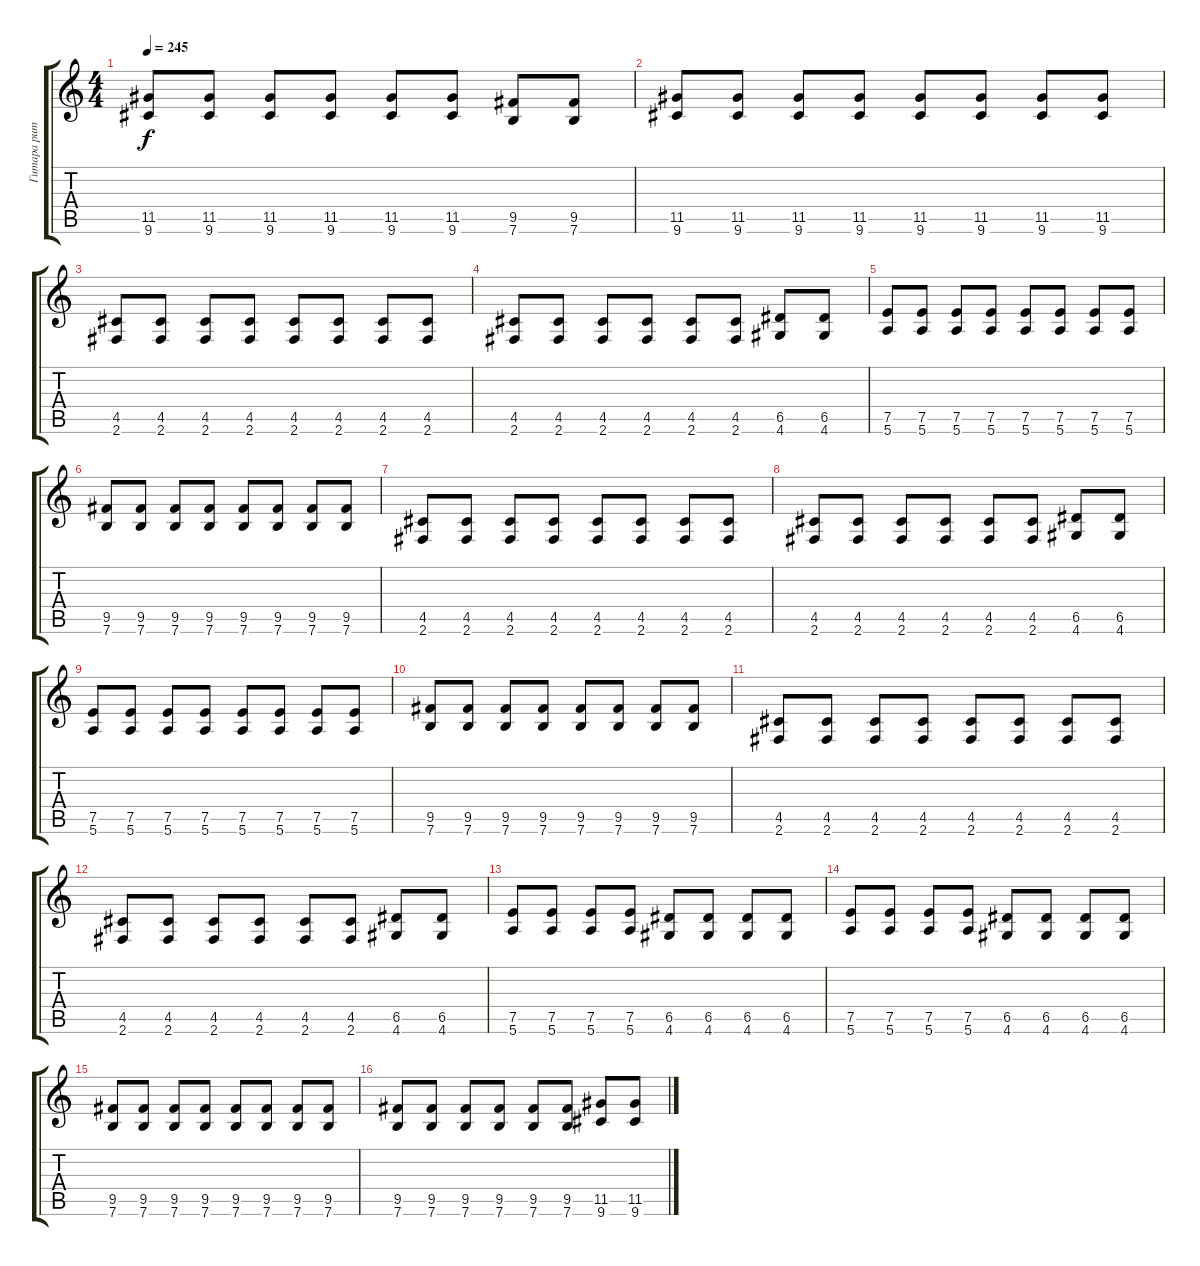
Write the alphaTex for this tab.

\track ("Гитара ритм" "Гитара рит") {instrument distortionguitar}
\staff {score tabs}
\tuning (E4 B3 G3 D3 A2 E2) {hide}
\ts (4 4)
\tempo 245
\clef g2
\ks c
(11.5 9.6).8{dy f} (11.5 9.6).8 (11.5 9.6).8 (11.5 9.6).8 (11.5 9.6).8 (11.5 9.6).8 (9.5 7.6).8 (9.5 7.6).8 |
(11.5 9.6).8 (11.5 9.6).8 (11.5 9.6).8 (11.5 9.6).8 (11.5 9.6).8 (11.5 9.6).8 (11.5 9.6).8 (11.5 9.6).8 |
(4.5 2.6).8 (4.5 2.6).8 (4.5 2.6).8 (4.5 2.6).8 (4.5 2.6).8 (4.5 2.6).8 (4.5 2.6).8 (4.5 2.6).8 |
(4.5 2.6).8 (4.5 2.6).8 (4.5 2.6).8 (4.5 2.6).8 (4.5 2.6).8 (4.5 2.6).8 (6.5 4.6).8 (6.5 4.6).8 |
(7.5 5.6).8 (7.5 5.6).8 (7.5 5.6).8 (7.5 5.6).8 (7.5 5.6).8 (7.5 5.6).8 (7.5 5.6).8 (7.5 5.6).8 |
(9.5 7.6).8 (9.5 7.6).8 (9.5 7.6).8 (9.5 7.6).8 (9.5 7.6).8 (9.5 7.6).8 (9.5 7.6).8 (9.5 7.6).8 |
(4.5 2.6).8 (4.5 2.6).8 (4.5 2.6).8 (4.5 2.6).8 (4.5 2.6).8 (4.5 2.6).8 (4.5 2.6).8 (4.5 2.6).8 |
(4.5 2.6).8 (4.5 2.6).8 (4.5 2.6).8 (4.5 2.6).8 (4.5 2.6).8 (4.5 2.6).8 (6.5 4.6).8 (6.5 4.6).8 |
(7.5 5.6).8 (7.5 5.6).8 (7.5 5.6).8 (7.5 5.6).8 (7.5 5.6).8 (7.5 5.6).8 (7.5 5.6).8 (7.5 5.6).8 |
(9.5 7.6).8 (9.5 7.6).8 (9.5 7.6).8 (9.5 7.6).8 (9.5 7.6).8 (9.5 7.6).8 (9.5 7.6).8 (9.5 7.6).8 |
(4.5 2.6).8 (4.5 2.6).8 (4.5 2.6).8 (4.5 2.6).8 (4.5 2.6).8 (4.5 2.6).8 (4.5 2.6).8 (4.5 2.6).8 |
(4.5 2.6).8 (4.5 2.6).8 (4.5 2.6).8 (4.5 2.6).8 (4.5 2.6).8 (4.5 2.6).8 (6.5 4.6).8 (6.5 4.6).8 |
(7.5 5.6).8 (7.5 5.6).8 (7.5 5.6).8 (7.5 5.6).8 (6.5 4.6).8 (6.5 4.6).8 (6.5 4.6).8 (6.5 4.6).8 |
(7.5 5.6).8 (7.5 5.6).8 (7.5 5.6).8 (7.5 5.6).8 (6.5 4.6).8 (6.5 4.6).8 (6.5 4.6).8 (6.5 4.6).8 |
(9.5 7.6).8 (9.5 7.6).8 (9.5 7.6).8 (9.5 7.6).8 (9.5 7.6).8 (9.5 7.6).8 (9.5 7.6).8 (9.5 7.6).8 |
(9.5 7.6).8 (9.5 7.6).8 (9.5 7.6).8 (9.5 7.6).8 (9.5 7.6).8 (9.5 7.6).8 (11.5 9.6).8 (11.5 9.6).8
